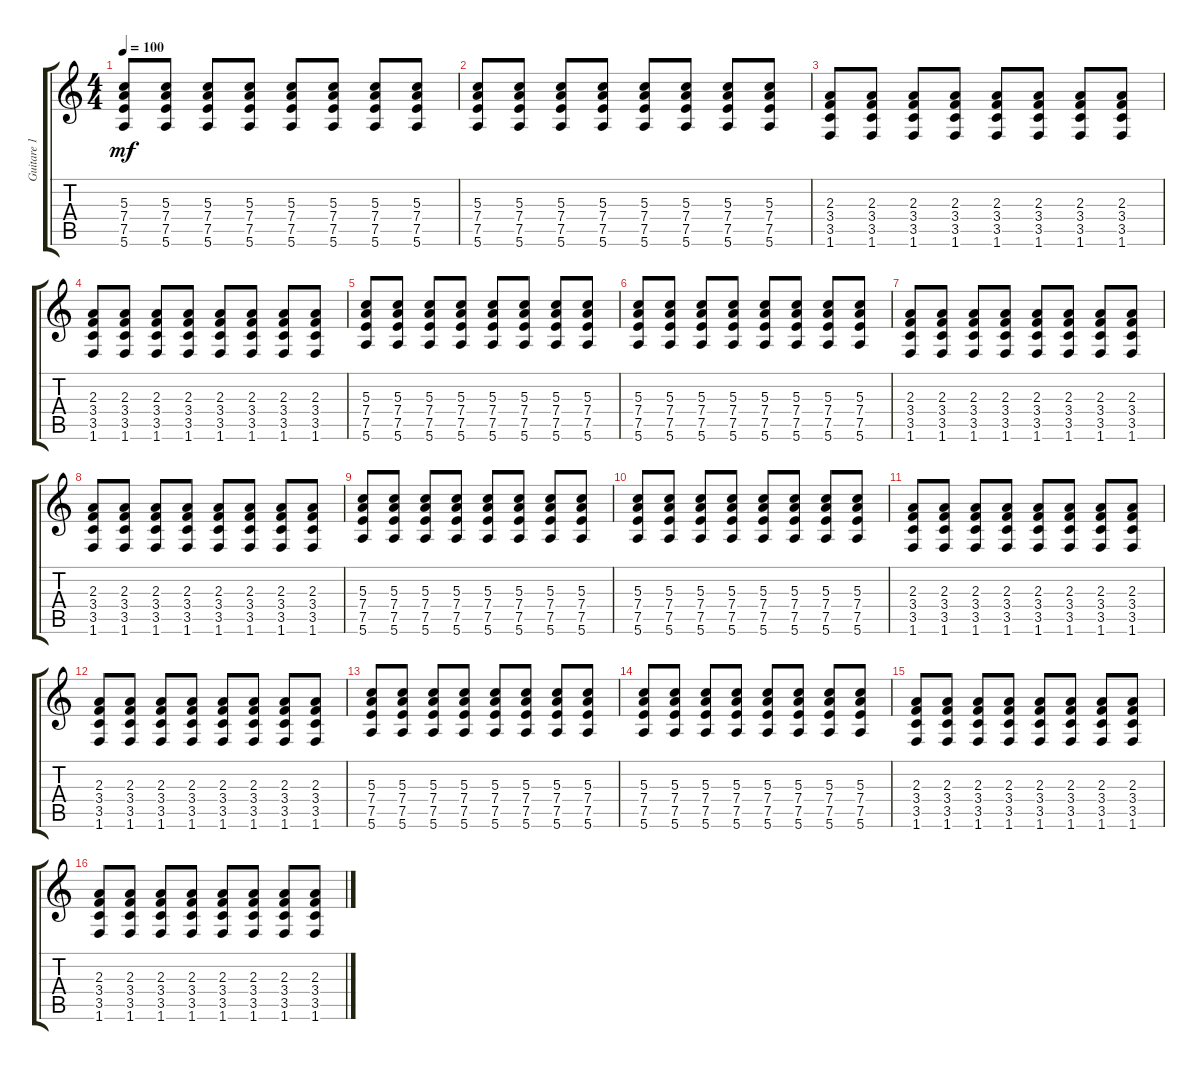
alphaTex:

\track ("Guitare 1" "Guitare 1") {instrument overdrivenguitar}
\staff {score tabs}
\tuning (E4 B3 G3 D3 A2 E2) {hide}
\ts (4 4)
\tempo 100
\clef g2
\ks c
(5.3 7.4 7.5 5.6).8{dy mf} (5.3 7.4 7.5 5.6).8 (5.3 7.4 7.5 5.6).8 (5.3 7.4 7.5 5.6).8 (5.3 7.4 7.5 5.6).8 (5.3 7.4 7.5 5.6).8 (5.3 7.4 7.5 5.6).8 (5.3 7.4 7.5 5.6).8 |
(5.3 7.4 7.5 5.6).8 (5.3 7.4 7.5 5.6).8 (5.3 7.4 7.5 5.6).8 (5.3 7.4 7.5 5.6).8 (5.3 7.4 7.5 5.6).8 (5.3 7.4 7.5 5.6).8 (5.3 7.4 7.5 5.6).8 (5.3 7.4 7.5 5.6).8 |
(2.3 3.4 3.5 1.6).8{volume 8} (2.3 3.4 3.5 1.6).8 (2.3 3.4 3.5 1.6).8 (2.3 3.4 3.5 1.6).8 (2.3 3.4 3.5 1.6).8 (2.3 3.4 3.5 1.6).8 (2.3 3.4 3.5 1.6).8 (2.3 3.4 3.5 1.6).8 |
(2.3 3.4 3.5 1.6).8 (2.3 3.4 3.5 1.6).8 (2.3 3.4 3.5 1.6).8 (2.3 3.4 3.5 1.6).8 (2.3 3.4 3.5 1.6).8 (2.3 3.4 3.5 1.6).8 (2.3 3.4 3.5 1.6).8 (2.3 3.4 3.5 1.6).8 |
(5.3 7.4 7.5 5.6).8 (5.3 7.4 7.5 5.6).8 (5.3 7.4 7.5 5.6).8 (5.3 7.4 7.5 5.6).8 (5.3 7.4 7.5 5.6).8 (5.3 7.4 7.5 5.6).8 (5.3 7.4 7.5 5.6).8 (5.3 7.4 7.5 5.6).8 |
(5.3 7.4 7.5 5.6).8 (5.3 7.4 7.5 5.6).8 (5.3 7.4 7.5 5.6).8 (5.3 7.4 7.5 5.6).8 (5.3 7.4 7.5 5.6).8 (5.3 7.4 7.5 5.6).8 (5.3 7.4 7.5 5.6).8 (5.3 7.4 7.5 5.6).8 |
(2.3 3.4 3.5 1.6).8{volume 5} (2.3 3.4 3.5 1.6).8 (2.3 3.4 3.5 1.6).8 (2.3 3.4 3.5 1.6).8 (2.3 3.4 3.5 1.6).8 (2.3 3.4 3.5 1.6).8 (2.3 3.4 3.5 1.6).8 (2.3 3.4 3.5 1.6).8 |
(2.3 3.4 3.5 1.6).8 (2.3 3.4 3.5 1.6).8 (2.3 3.4 3.5 1.6).8 (2.3 3.4 3.5 1.6).8 (2.3 3.4 3.5 1.6).8 (2.3 3.4 3.5 1.6).8 (2.3 3.4 3.5 1.6).8 (2.3 3.4 3.5 1.6).8 |
(5.3 7.4 7.5 5.6).8 (5.3 7.4 7.5 5.6).8 (5.3 7.4 7.5 5.6).8 (5.3 7.4 7.5 5.6).8 (5.3 7.4 7.5 5.6).8 (5.3 7.4 7.5 5.6).8 (5.3 7.4 7.5 5.6).8 (5.3 7.4 7.5 5.6).8 |
(5.3 7.4 7.5 5.6).8 (5.3 7.4 7.5 5.6).8 (5.3 7.4 7.5 5.6).8 (5.3 7.4 7.5 5.6).8 (5.3 7.4 7.5 5.6).8 (5.3 7.4 7.5 5.6).8 (5.3 7.4 7.5 5.6).8 (5.3 7.4 7.5 5.6).8 |
(2.3 3.4 3.5 1.6).8{volume 0} (2.3 3.4 3.5 1.6).8 (2.3 3.4 3.5 1.6).8 (2.3 3.4 3.5 1.6).8 (2.3 3.4 3.5 1.6).8 (2.3 3.4 3.5 1.6).8 (2.3 3.4 3.5 1.6).8 (2.3 3.4 3.5 1.6).8 |
(2.3 3.4 3.5 1.6).8 (2.3 3.4 3.5 1.6).8 (2.3 3.4 3.5 1.6).8 (2.3 3.4 3.5 1.6).8 (2.3 3.4 3.5 1.6).8 (2.3 3.4 3.5 1.6).8 (2.3 3.4 3.5 1.6).8 (2.3 3.4 3.5 1.6).8 |
(5.3 7.4 7.5 5.6).8 (5.3 7.4 7.5 5.6).8 (5.3 7.4 7.5 5.6).8 (5.3 7.4 7.5 5.6).8 (5.3 7.4 7.5 5.6).8 (5.3 7.4 7.5 5.6).8 (5.3 7.4 7.5 5.6).8 (5.3 7.4 7.5 5.6).8 |
(5.3 7.4 7.5 5.6).8 (5.3 7.4 7.5 5.6).8 (5.3 7.4 7.5 5.6).8 (5.3 7.4 7.5 5.6).8 (5.3 7.4 7.5 5.6).8 (5.3 7.4 7.5 5.6).8 (5.3 7.4 7.5 5.6).8 (5.3 7.4 7.5 5.6).8 |
(2.3 3.4 3.5 1.6).8 (2.3 3.4 3.5 1.6).8 (2.3 3.4 3.5 1.6).8 (2.3 3.4 3.5 1.6).8 (2.3 3.4 3.5 1.6).8 (2.3 3.4 3.5 1.6).8 (2.3 3.4 3.5 1.6).8 (2.3 3.4 3.5 1.6).8 |
(2.3 3.4 3.5 1.6).8 (2.3 3.4 3.5 1.6).8 (2.3 3.4 3.5 1.6).8 (2.3 3.4 3.5 1.6).8 (2.3 3.4 3.5 1.6).8 (2.3 3.4 3.5 1.6).8 (2.3 3.4 3.5 1.6).8 (2.3 3.4 3.5 1.6).8
